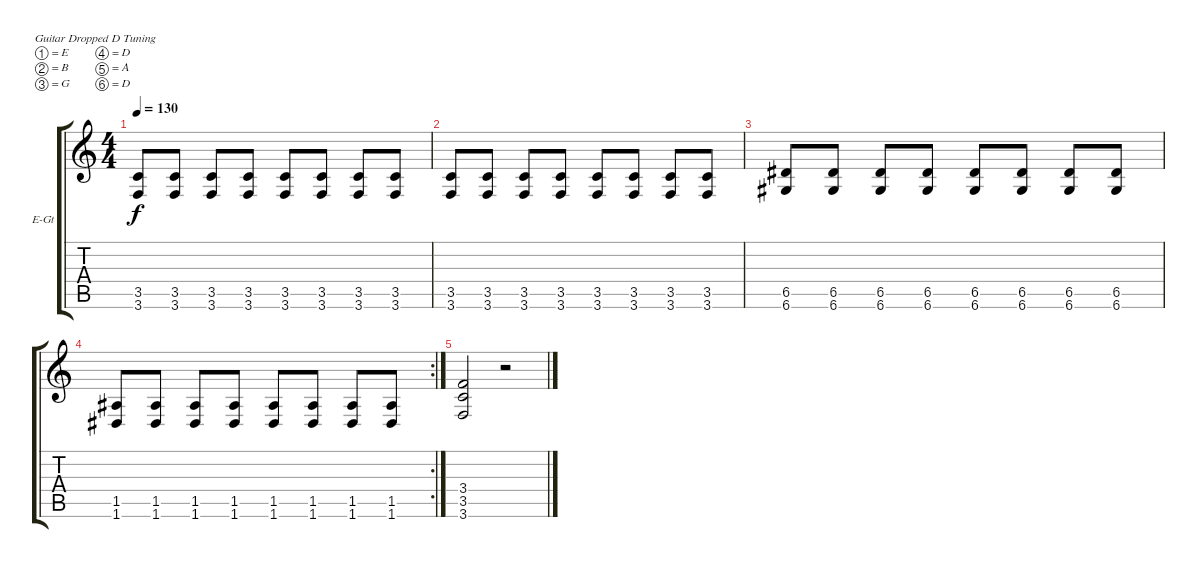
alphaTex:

\defaultSystemsLayout 4
\bracketExtendMode groupsimilarinstruments
\firstSystemTrackNameOrientation horizontal
\otherSystemsTrackNameOrientation horizontal
\track ("Electric Guitar" "E-Gt") {instrument distortionguitar}
\staff {score tabs}
\tuning (E4 B3 G3 D3 A2 D2)
\ts (4 4)
\tempo 130
\clef g2
\scale
0.333333
\ks c
(3.5 3.6).8{dy f} (3.5 3.6).8 (3.5 3.6).8 (3.5 3.6).8 (3.5 3.6).8 (3.5 3.6).8 (3.5 3.6).8 (3.5 3.6).8 |
\scale
0.322751 (3.5 3.6).8 (3.5 3.6).8 (3.5 3.6).8 (3.5 3.6).8 (3.5 3.6).8 (3.5 3.6).8 (3.5 3.6).8 (3.5 3.6).8 |
\scale
0.322751 (6.5 6.6).8 (6.5 6.6).8 (6.5 6.6).8 (6.5 6.6).8 (6.5 6.6).8 (6.5 6.6).8 (6.5 6.6).8 (6.5 6.6).8 |
\rc 2
\scale
0.354497 (1.5 1.6).8 (1.5 1.6).8 (1.5 1.6).8 (1.5 1.6).8 (1.5 1.6).8 (1.5 1.6).8 (1.5 1.6).8 (1.5 1.6).8 |
(3.6 3.5 3.4).2 r.2
